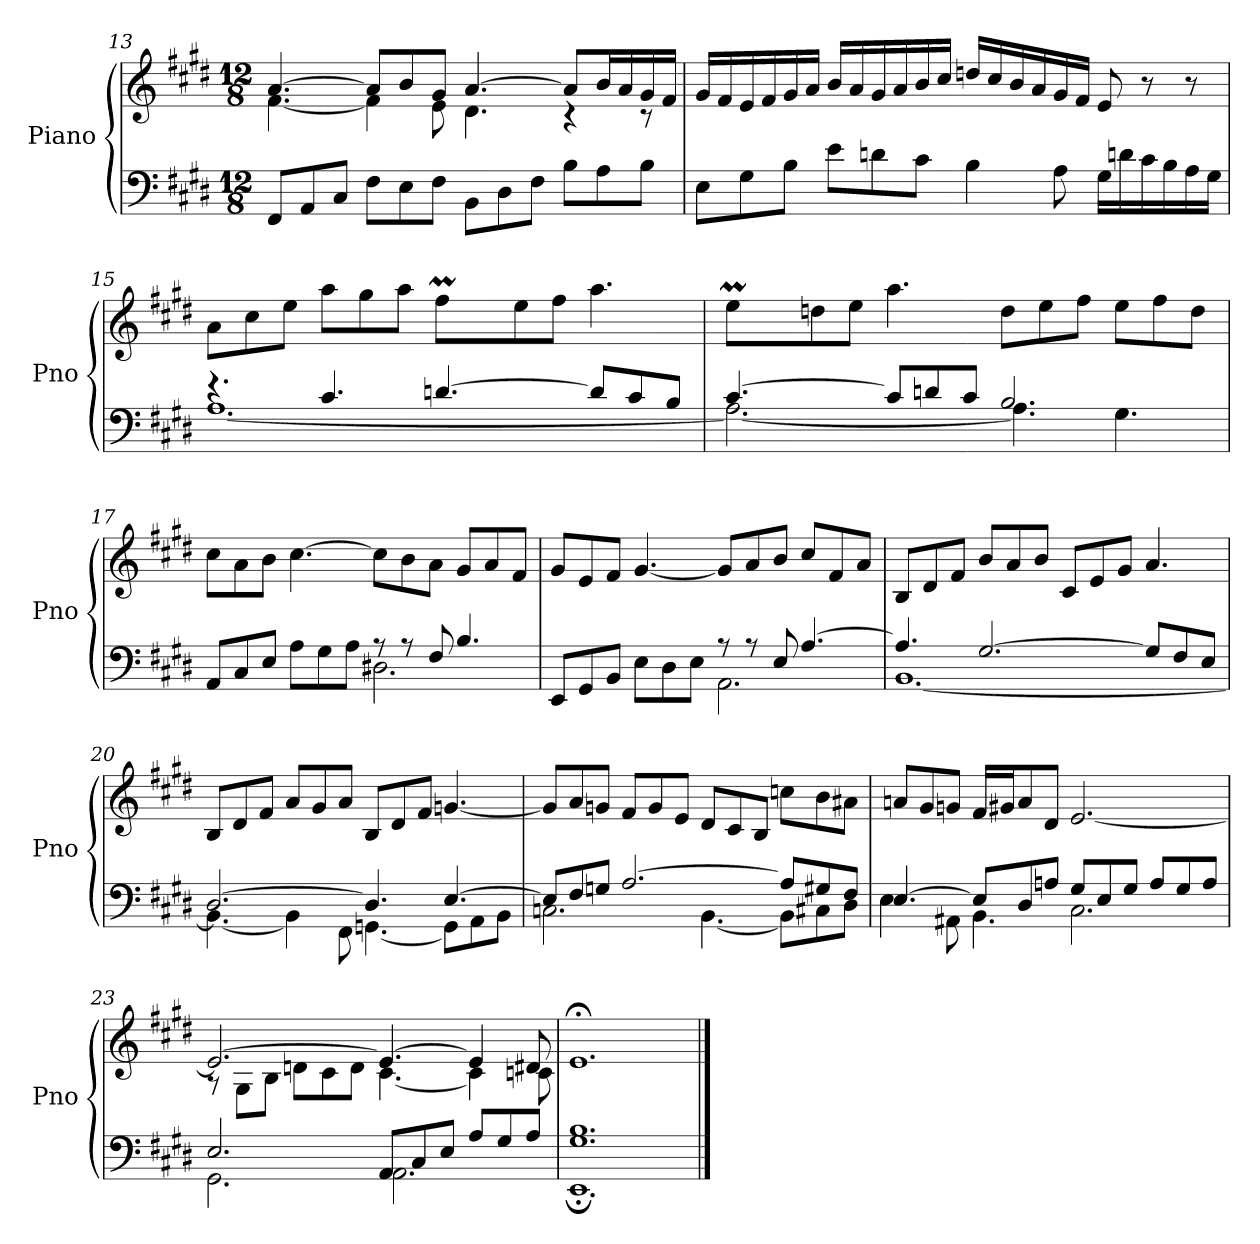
**kern	**kern
*part1	*part1
*staff2	*staff1
*I"Piano	*
*I'Pno	*
!!LO:LB:g=z
*clefF4	*clefG2
*k[f#c#g#d#]	*k[f#c#g#d#]
*E:	*E:
*M12/8	*M12/8
=13	=13
*	*^
8FF#/L	[4.a/	[4.f#\
8AA/	.	.
8C#/J	.	.
8F#\L	8a/L]	4f#\]
8E\	8b/	.
8F#\J	8g#/J	8e\
8BB\L	[4.a/	4.d#\
8D#\	.	.
8F#\J	.	.
8B\L	8a/L]	4rc
8A\	16b/L	.
.	16a/	.
8B\J	16g#/	8rc
.	16f#/JJ	.
*	*v	*v
=14	=14
8E\L	16g#/LL
.	16f#/
8G#\	16e/
.	16f#/
8B\J	16g#/
.	16a/JJ
8e\L	16b/LL
.	16a/
8dn\	16g#/
.	16a/
8c#\J	16b/
.	16cc#/JJ
4B\	16ddn/LL
.	16cc#/
.	16b/
.	16a/
8A\	16g#/
.	16f#/JJ
16G#\LL	8e/
16dn\	.
16c#\	8r
16B\	.
16A\	8r
16G#\JJ	.
=15	=15
*^	*^
4.re	[1.A	8a\L	2.ryy
.	.	8cc#\	.
.	.	8ee\J	.
4.c#/	.	8aa\L	.
.	.	8gg#\	.
.	.	8aa\J	.
*	*	*	*Xtuplet
[4.dn/	.	8ff#M\L	40gg#yy
.	.	.	40ff#yy
.	.	.	40gg#yy
.	.	.	20ff#yy
.	.	8ee\	2ryy
.	.	8ff#\J	.
8d/L]	.	4.aa\	.
8c#/	.	.	.
8B/J	.	.	8ryy
!!LO:PB:g=z	!!
=16	=16	=16	=16
[4.c#/	2.A\_	8eeM\L	40ff#yy
.	.	.	40eeyy
.	.	.	40ff#yy
.	.	.	20eeyy
.	.	8ddn\	1ryy
.	.	8ee\J	.
8c#/L]	.	4.aa\	.
8dn/	.	.	.
8c#/J	.	.	.
2.B/	4.A\]	8dd\L	.
.	.	8ee\	.
.	.	8ff#\J	.
.	4.G#\	8ee\L	4.ryy
.	.	8ff#\	.
.	.	8dd\J	.
*	*	*v	*v
=17	=17	=17
8AA/L	2.ryy	8cc#\L
8C#/	.	8a\
8E/J	.	8b\J
8A\L	.	[4.cc#\
8G#\	.	.
8A\J	.	.
8rA	2.D#X\	8cc#\L]
8rA	.	8b\
8F#/	.	8a\J
4.B/	.	8g#/L
.	.	8a/
.	.	8f#/J
=18	=18	=18
8EE/L	2.ryy	8g#/L
8GG#/	.	8e/
8BB/J	.	8f#/J
8E\L	.	[4.g#/
8D#\	.	.
8E\J	.	.
8rA	2.AA\	8g#/L]
8rA	.	8a/
8E/	.	8b/J
[4.A/	.	8cc#/L
.	.	8f#/
.	.	8a/J
!!LO:LB:g=z
=19	=19	=19
4.A/]	[1.BB	8B/L
.	.	8d#/
.	.	8f#/J
[2.G#/	.	8b/L
.	.	8a/
.	.	8b/J
.	.	8c#/L
.	.	8e/
.	.	8g#/J
8G#/L]	.	4.a/
8F#/	.	.
8E/J	.	.
=20	=20	=20
[2.D#/	4.BB\_	8B/L
.	.	8d#/
.	.	8f#/J
.	4BB\]	8a/L
.	.	8g#/
.	8FF#\	8a/J
4.D#/]	[4.GGn\	8B/L
.	.	8d#/
.	.	8f#/J
[4.E/	8GG\L]	[4.gn/
.	8AA\	.
.	8BB\J	.
=21	=21	=21
8E/L]	2.Cn\	8g/L]
8F#/	.	8a/
8Gn/J	.	8gn/J
[2.A/	.	8f#/L
.	.	8g/
.	.	8e/J
.	[4.BB\	8d#/L
.	.	8c#/
.	.	8B/J
8A/L]	8BB\L]	8ccn\L
8G#X/	8C#X\	8b\
8F#/J	8D#\J	8a#X\J
!!LO:LB:g=z
=22	=22	=22
[4.E/	4E\	8an/L
.	.	8g#/
.	8AA#X\	8gn/J
8E/L]	4.BB\	16f#/LL
.	.	16g#X/J
8D#/	.	8a/
8An/J	.	8d#/J
8G#/L	2.C#\	[2.e/
8E/	.	.
8G#/J	.	.
8A/L	.	.
8G#/	.	.
8A/J	.	.
=23	=23	=23
*	*	*^
2.E/	2.GG#\	2.e/_	8rA
.	.	.	8G#\L
.	.	.	8B\J
.	.	.	8dn\L
.	.	.	8c#\
.	.	.	8d\J
8AA/L	2.AA\	4.e/_	[4.c#\
8C#/	.	.	.
8E/J	.	.	.
8A/L	.	4e/]	4c#\]
8G#/	.	.	.
8A/J	.	8d#X/	8cn\
*	*	*v	*v
=24	=24	=24
1.G# 1.B	1.EE;	1.e;<
*v	*v	*
==	==
*-	*-
